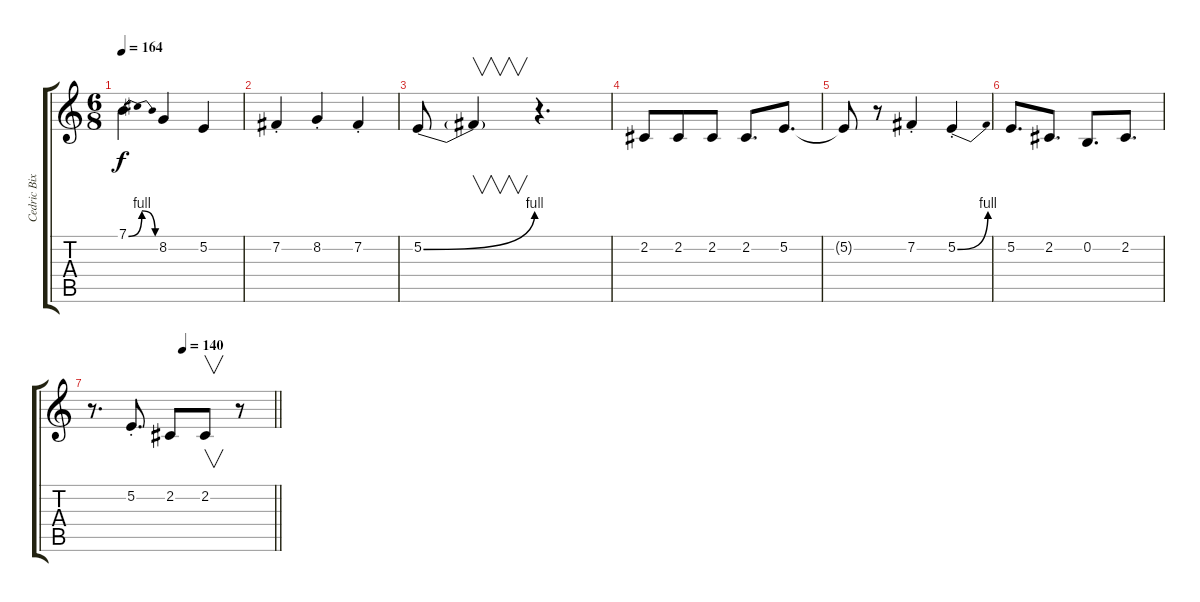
\track ("Cedric Bixler-Zavala" "Cedric Bix") {instrument altosax}
\staff {score tabs}
\tuning (E4 B3 G3 D3 A2 E2) {hide}
\ts (6 8)
\tempo 164
\clef g2
\ks c
7.1{be (bendrelease 0 0 15 4 30 4 60 0)}.4{dy f} 8.2.4 5.2.4 |
7.2{st}.4 8.2{st}.4 7.2{st}.4 |
5.2{be (bend 0 0 60 4)}.8 5.2{t}.4{v} r.4{d} |
2.2.8 2.2.8 2.2.8 2.2.8{d} 5.2.8{d} |
5.2{t}.8 r.8 7.2{st}.4 5.2{be (bend 0 0 60 4) st}.4 |
5.2.8{d} 2.2.8{d} 0.2.8{d} 2.2.8{d} |
\tempo (140 0.5)
\barLineRight lightlight
r.8{d} 5.2{st}.8{d} 2.2.8 2.2.8{v} r.8
